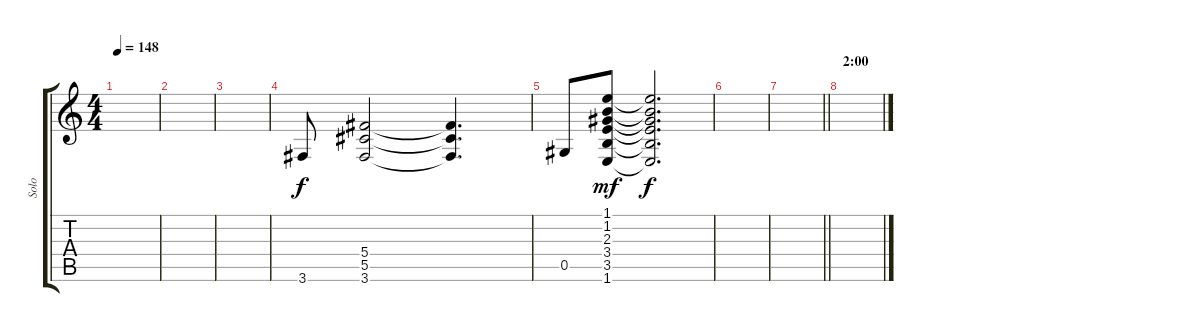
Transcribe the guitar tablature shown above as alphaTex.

\track ("Solo" "Solo") {instrument overdrivenguitar}
\staff {score tabs}
\tuning (Eb4 Bb3 Gb3 Db3 Ab2 Eb2) {hide}
\ts (4 4)
\tempo 148
\clef g2
\ks c
|
|
|
3.6.8 (5.4 5.5 3.6).2 (5.4{t} 5.5{t} 3.6{t}).4{d} |
0.5.8 (1.1 1.2 2.3 3.4 3.5 1.6).8{dy mf} (1.1{t} 1.2{t} 2.3{t} 3.4{t} 3.5{t} 1.6{t}).2{d dy f} |
|
\barLineRight lightlight
|
\section ("" "2:00")
